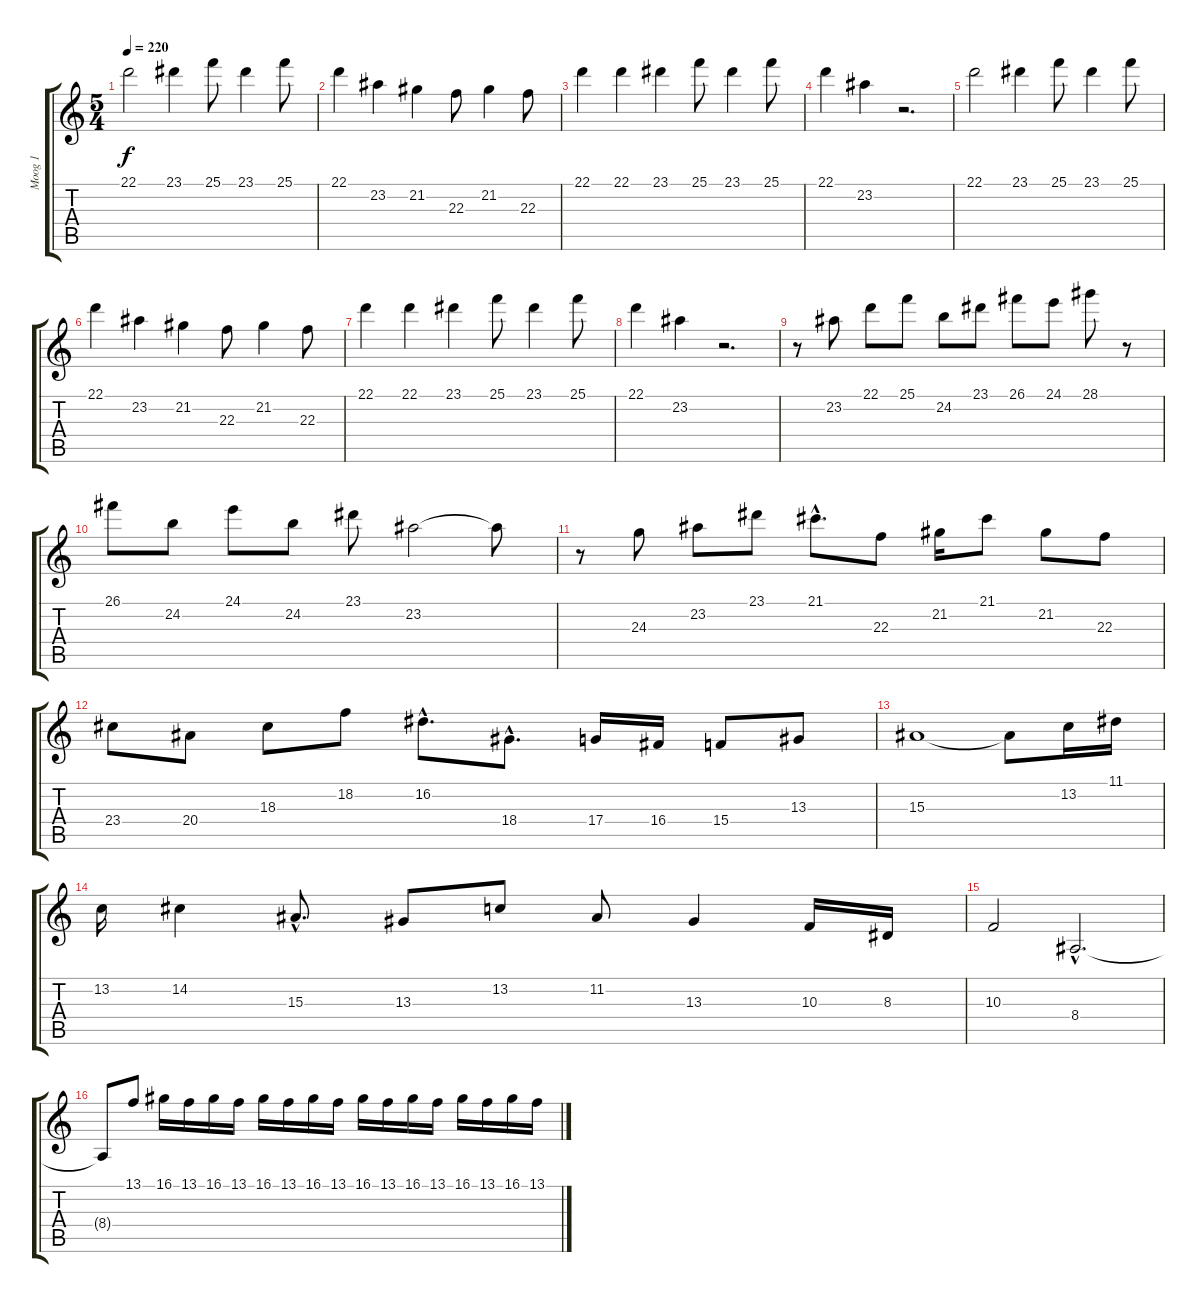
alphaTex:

\track ("Moog 1" "Moog 1") {instrument lead2sawtooth}
\staff {score tabs}
\tuning (E4 B3 G3 D3 A2 E2) {hide}
\ts (5 4)
\tempo 220
\clef g2
\ks c
22.1.2{dy f} 23.1.4 25.1.8 23.1.4 25.1.8 |
22.1.4 23.2.4 21.2.4 22.3.8 21.2.4 22.3.8 |
22.1.4 22.1.4 23.1.4 25.1.8 23.1.4 25.1.8 |
22.1.4 23.2.4 r.2{d} |
22.1.2 23.1.4 25.1.8 23.1.4 25.1.8 |
22.1.4 23.2.4 21.2.4 22.3.8 21.2.4 22.3.8 |
22.1.4 22.1.4 23.1.4 25.1.8 23.1.4 25.1.8 |
22.1.4 23.2.4 r.2{d} |
r.8 23.2.8 22.1.8 25.1.8 24.2.8 23.1.8 26.1.8 24.1.8 28.1.8 r.8 |
26.1.8 24.2.8 24.1.8 24.2.8 23.1.8 23.2.2 23.2{t}.8 |
r.8 24.3.8 23.2.8 23.1.8 21.1{hac}.8{d} 22.3.8 21.2.16 21.1.8 21.2.8 22.3.8 |
23.4.8 20.4.8 18.3.8 18.2.8 16.2{hac}.8{d} 18.4{hac}.8{d} 17.4.16 16.4.16 15.4.8 13.3.8 |
15.3.1 15.3{t}.8 13.2.16 11.1.16 |
13.2.16 14.2.4 15.3{hac}.8{d} 13.3.8 13.2.8 11.2.8 13.3.4 10.3.16 8.3.16 |
10.3.2 8.4{hac}.2{d} |
8.4{t}.8 13.1.8 16.1.16 13.1.16 16.1.16 13.1.16 16.1.16 13.1.16 16.1.16 13.1.16 16.1.16 13.1.16 16.1.16 13.1.16 16.1.16 13.1.16 16.1.16 13.1.16
